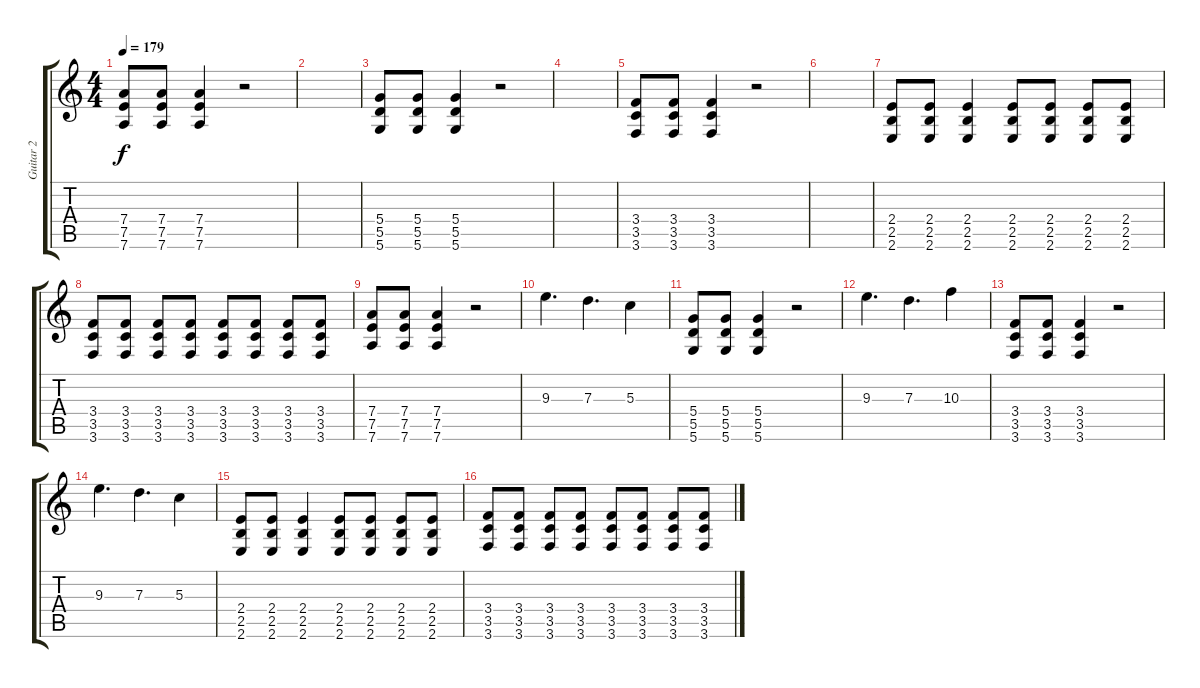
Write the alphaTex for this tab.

\track ("Guitar 2" "Guitar 2") {instrument distortionguitar}
\staff {score tabs}
\tuning (E4 B3 G3 D3 A2 D2) {hide}
\ts (4 4)
\tempo 179
\clef g2
\ks c
(7.4 7.5 7.6).8{dy f} (7.4 7.5 7.6).8 (7.4 7.5 7.6).4 r.2 |
|
(5.4 5.5 5.6).8 (5.4 5.5 5.6).8 (5.4 5.5 5.6).4 r.2 |
|
(3.4 3.5 3.6).8 (3.4 3.5 3.6).8 (3.4 3.5 3.6).4 r.2 |
|
(2.4 2.5 2.6).8 (2.4 2.5 2.6).8 (2.4 2.5 2.6).4 (2.4 2.5 2.6).8 (2.4 2.5 2.6).8 (2.4 2.5 2.6).8 (2.4 2.5 2.6).8 |
(3.4 3.5 3.6).8 (3.4 3.5 3.6).8 (3.4 3.5 3.6).8 (3.4 3.5 3.6).8 (3.4 3.5 3.6).8 (3.4 3.5 3.6).8 (3.4 3.5 3.6).8 (3.4 3.5 3.6).8 |
(7.4 7.5 7.6).8 (7.4 7.5 7.6).8 (7.4 7.5 7.6).4 r.2 |
9.3.4{d} 7.3.4{d} 5.3.4 |
(5.4 5.5 5.6).8 (5.4 5.5 5.6).8 (5.4 5.5 5.6).4 r.2 |
9.3.4{d} 7.3.4{d} 10.3.4 |
(3.4 3.5 3.6).8 (3.4 3.5 3.6).8 (3.4 3.5 3.6).4 r.2 |
9.3.4{d} 7.3.4{d} 5.3.4 |
(2.4 2.5 2.6).8 (2.4 2.5 2.6).8 (2.4 2.5 2.6).4 (2.4 2.5 2.6).8 (2.4 2.5 2.6).8 (2.4 2.5 2.6).8 (2.4 2.5 2.6).8 |
(3.4 3.5 3.6).8 (3.4 3.5 3.6).8 (3.4 3.5 3.6).8 (3.4 3.5 3.6).8 (3.4 3.5 3.6).8 (3.4 3.5 3.6).8 (3.4 3.5 3.6).8 (3.4 3.5 3.6).8
